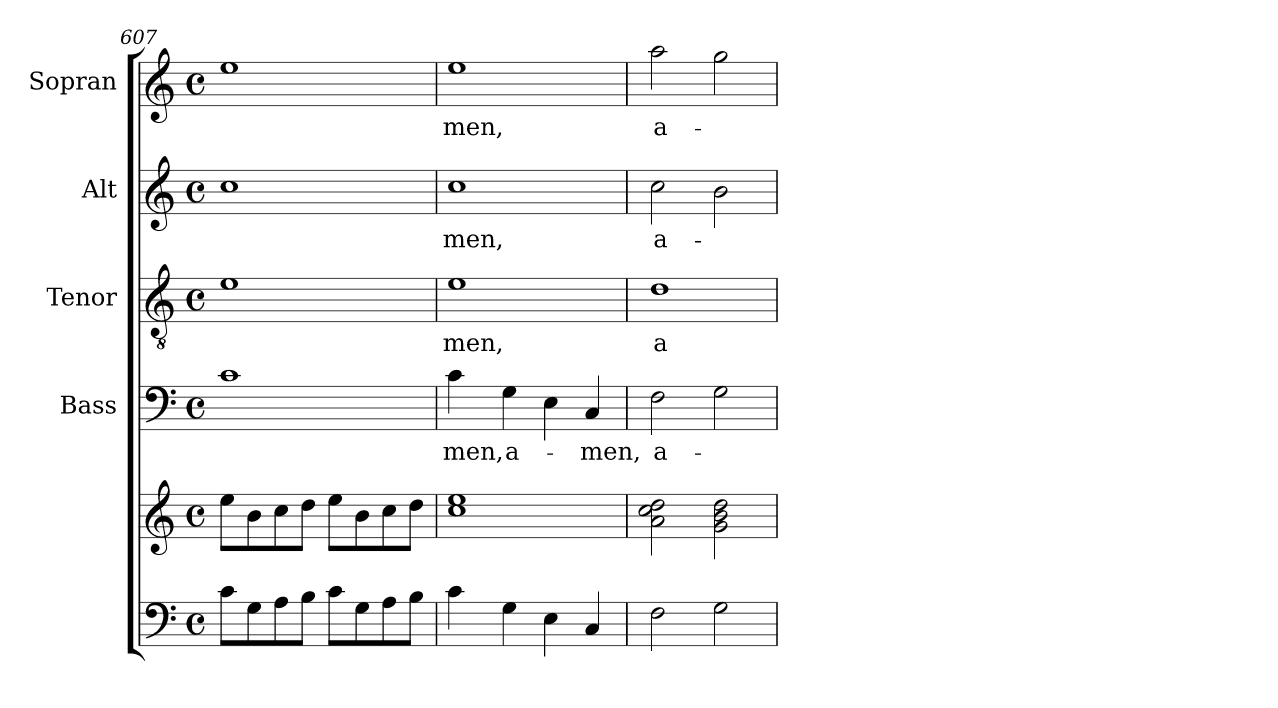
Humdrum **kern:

**kern	**kern	**kern	**text	**kern	**text	**kern	**text	**kern	**text
*part5	*part5	*part4	*part4	*part3	*part3	*part2	*part2	*part1	*part1
*staff6	*staff5	*staff4	*staff4	*staff3	*staff3	*staff2	*staff2	*staff1	*staff1
*	*	*I"Bass	*	*I"Tenor	*	*I"Alt	*	*I"Sopran	*
*	*	*I'B.	*	*I'T.	*	*I'A.	*	*I'S.	*
*clefF4	*clefG2	*clefF4	*	*clefGv2	*	*clefG2	*	*clefG2	*
*k[]	*k[]	*k[]	*	*k[]	*	*k[]	*	*k[]	*
*C:	*C:	*C:	*	*C:	*	*C:	*	*C:	*
*M4/4	*M4/4	*M4/4	*	*M4/4	*	*M4/4	*	*M4/4	*
*met(c)	*met(c)	*met(c)	*	*met(c)	*	*met(c)	*	*met(c)	*
=607	=607	=607	=607	=607	=607	=607	=607	=607	=607
8c\L	8ee\L	1c	.	1e	.	1cc	.	1ee	.
8G\	8b\	.	.	.	.	.	.	.	.
8A\	8cc\	.	.	.	.	.	.	.	.
8B\J	8dd\J	.	.	.	.	.	.	.	.
8c\L	8ee\L	.	.	.	.	.	.	.	.
8G\	8b\	.	.	.	.	.	.	.	.
8A\	8cc\	.	.	.	.	.	.	.	.
8B\J	8dd\J	.	.	.	.	.	.	.	.
=608	=608	=608	=608	=608	=608	=608	=608	=608	=608
!	!	!	!LO:LY:b	!	!LO:LY:b	!	!LO:LY:b	!	!LO:LY:b
4c\	1cc 1ee	4c\	-men,	1e	-men,	1cc	-men,	1ee	-men,
!	!	!	!LO:LY:b	!	!	!	!	!	!
4G\	.	4G\	a-	.	.	.	.	.	.
4E\	.	4E\	.	.	.	.	.	.	.
!	!	!	!LO:LY:b	!	!	!	!	!	!
4C/	.	4C/	-men,	.	.	.	.	.	.
=609	=609	=609	=609	=609	=609	=609	=609	=609	=609
!	!	!	!LO:LY:b	!	!LO:LY:b	!	!LO:LY:b	!	!LO:LY:b
2F\	2a\ 2cc\ 2dd\	2F\	a-	1d	a-	2cc\	a-	2aa\	a-
2G\	2g\ 2b\ 2dd\	2G\	.	.	.	2b\	.	2gg\	.
=	=	=	=	=	=	=	=	=	=
*-	*-	*-	*-	*-	*-	*-	*-	*-	*-
